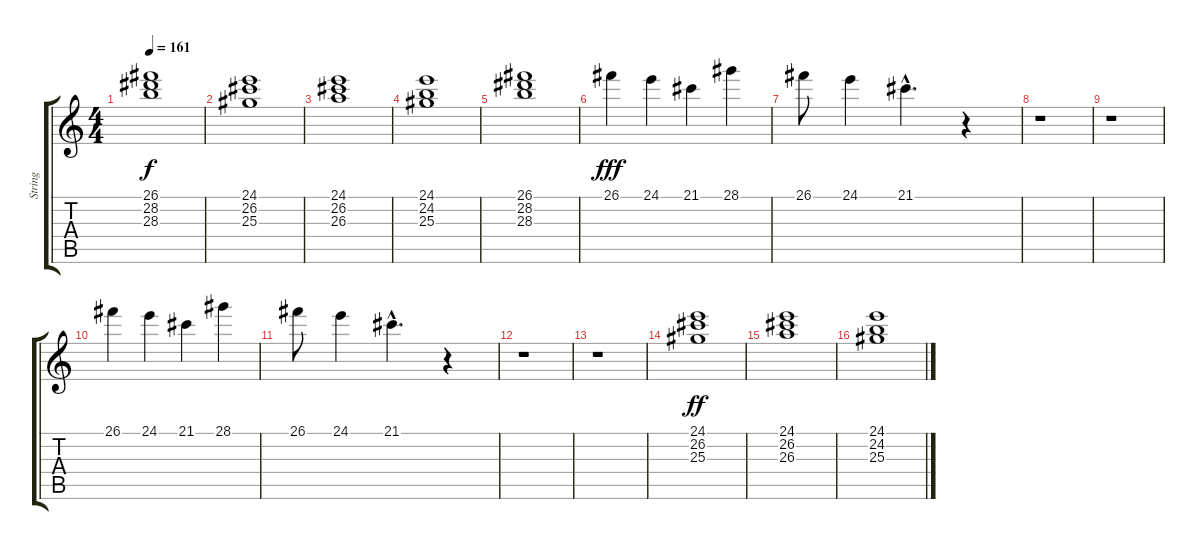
\track ("String" "String") {instrument stringensemble2}
\staff {score tabs}
\tuning (E4 B3 G3 D3 A2 E2) {hide}
\ts (4 4)
\tempo 161
\clef g2
\ks c
(26.1 28.2 28.3).1{dy f} |
(24.1 26.2 25.3).1 |
(24.1 26.2 26.3).1 |
(24.1 24.2 25.3).1 |
(26.1 28.2 28.3).1 |
26.1.4{dy fff} 24.1.4 21.1.4 28.1.4 |
26.1.8 24.1.4 21.1{hac}.4{d} r.4 |
r.1 |
r.1 |
26.1.4 24.1.4 21.1.4 28.1.4 |
26.1.8 24.1.4 21.1{hac}.4{d} r.4 |
r.1 |
r.1 |
(24.1 26.2 25.3).1{dy ff} |
(24.1 26.2 26.3).1 |
(24.1 24.2 25.3).1
